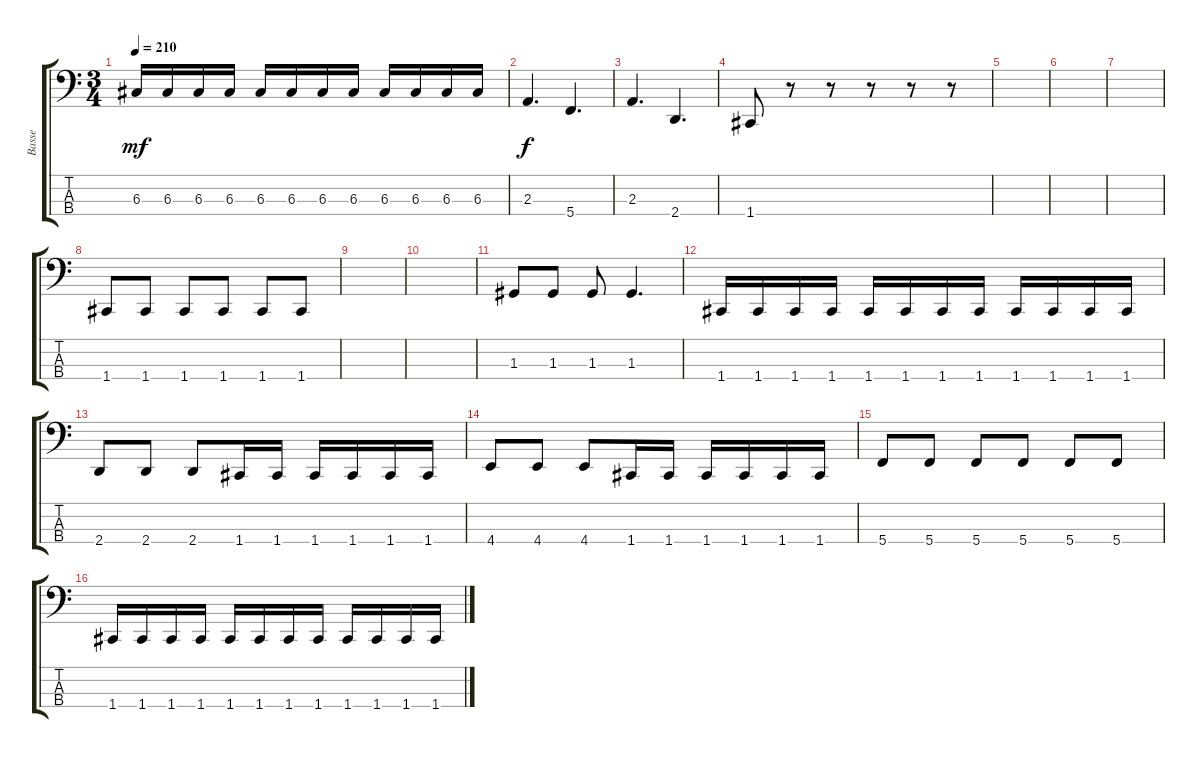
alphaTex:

\track ("Basse" "Basse") {instrument electricbasspick}
\staff {score tabs}
\tuning (F2 C2 G1 C1) {hide}
\ts (3 4)
\tempo 210
\clef f4
\ks c
6.3.16{dy mf} 6.3.16 6.3.16 6.3.16 6.3.16 6.3.16 6.3.16 6.3.16 6.3.16 6.3.16 6.3.16 6.3.16 |
2.3.4{d dy f} 5.4.4{d} |
2.3.4{d} 2.4.4{d} |
1.4.8 r.8 r.8 r.8 r.8 r.8 |
|
|
|
1.4.8 1.4.8 1.4.8 1.4.8 1.4.8 1.4.8 |
|
|
1.3.8 1.3.8 1.3.8 1.3.4{d} |
1.4.16 1.4.16 1.4.16 1.4.16 1.4.16 1.4.16 1.4.16 1.4.16 1.4.16 1.4.16 1.4.16 1.4.16 |
2.4.8 2.4.8 2.4.8 1.4.16 1.4.16 1.4.16 1.4.16 1.4.16 1.4.16 |
4.4.8 4.4.8 4.4.8 1.4.16 1.4.16 1.4.16 1.4.16 1.4.16 1.4.16 |
5.4.8 5.4.8 5.4.8 5.4.8 5.4.8 5.4.8 |
1.4.16 1.4.16 1.4.16 1.4.16 1.4.16 1.4.16 1.4.16 1.4.16 1.4.16 1.4.16 1.4.16 1.4.16
